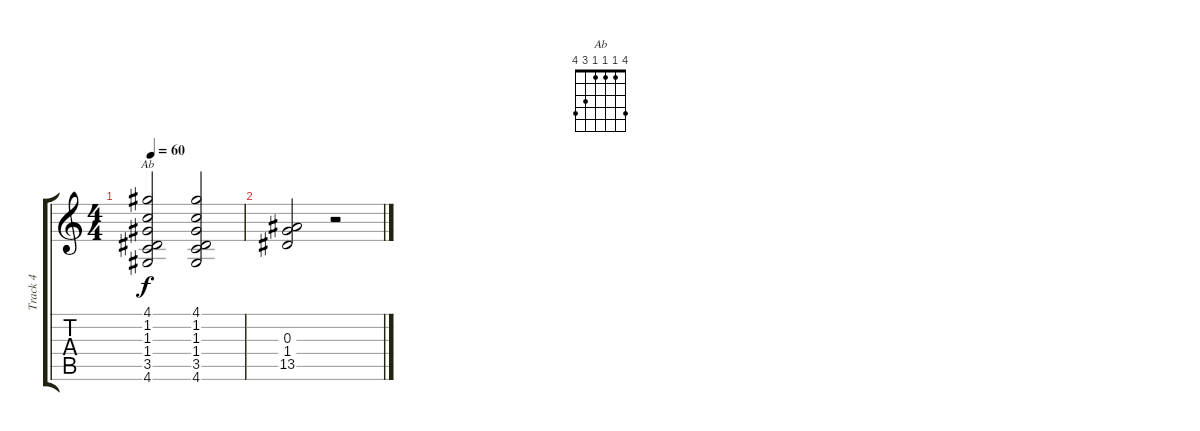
\track ("Track 4" "Track 4") {instrument acousticguitarsteel}
\staff {score tabs}
\tuning (E4 B3 G3 D3 A2 E2) {hide}
\chord ("Ab" 4 1 1 1 3 4)
\ts (4 4)
\tempo 60
\clef g2
\ks c
(4.1 1.2 1.3 1.4 3.5 4.6).2{ch "Ab" dy f} (4.1 1.2 1.3 1.4 3.5 4.6).2 |
(0.3 1.4 13.5).2 r.2
